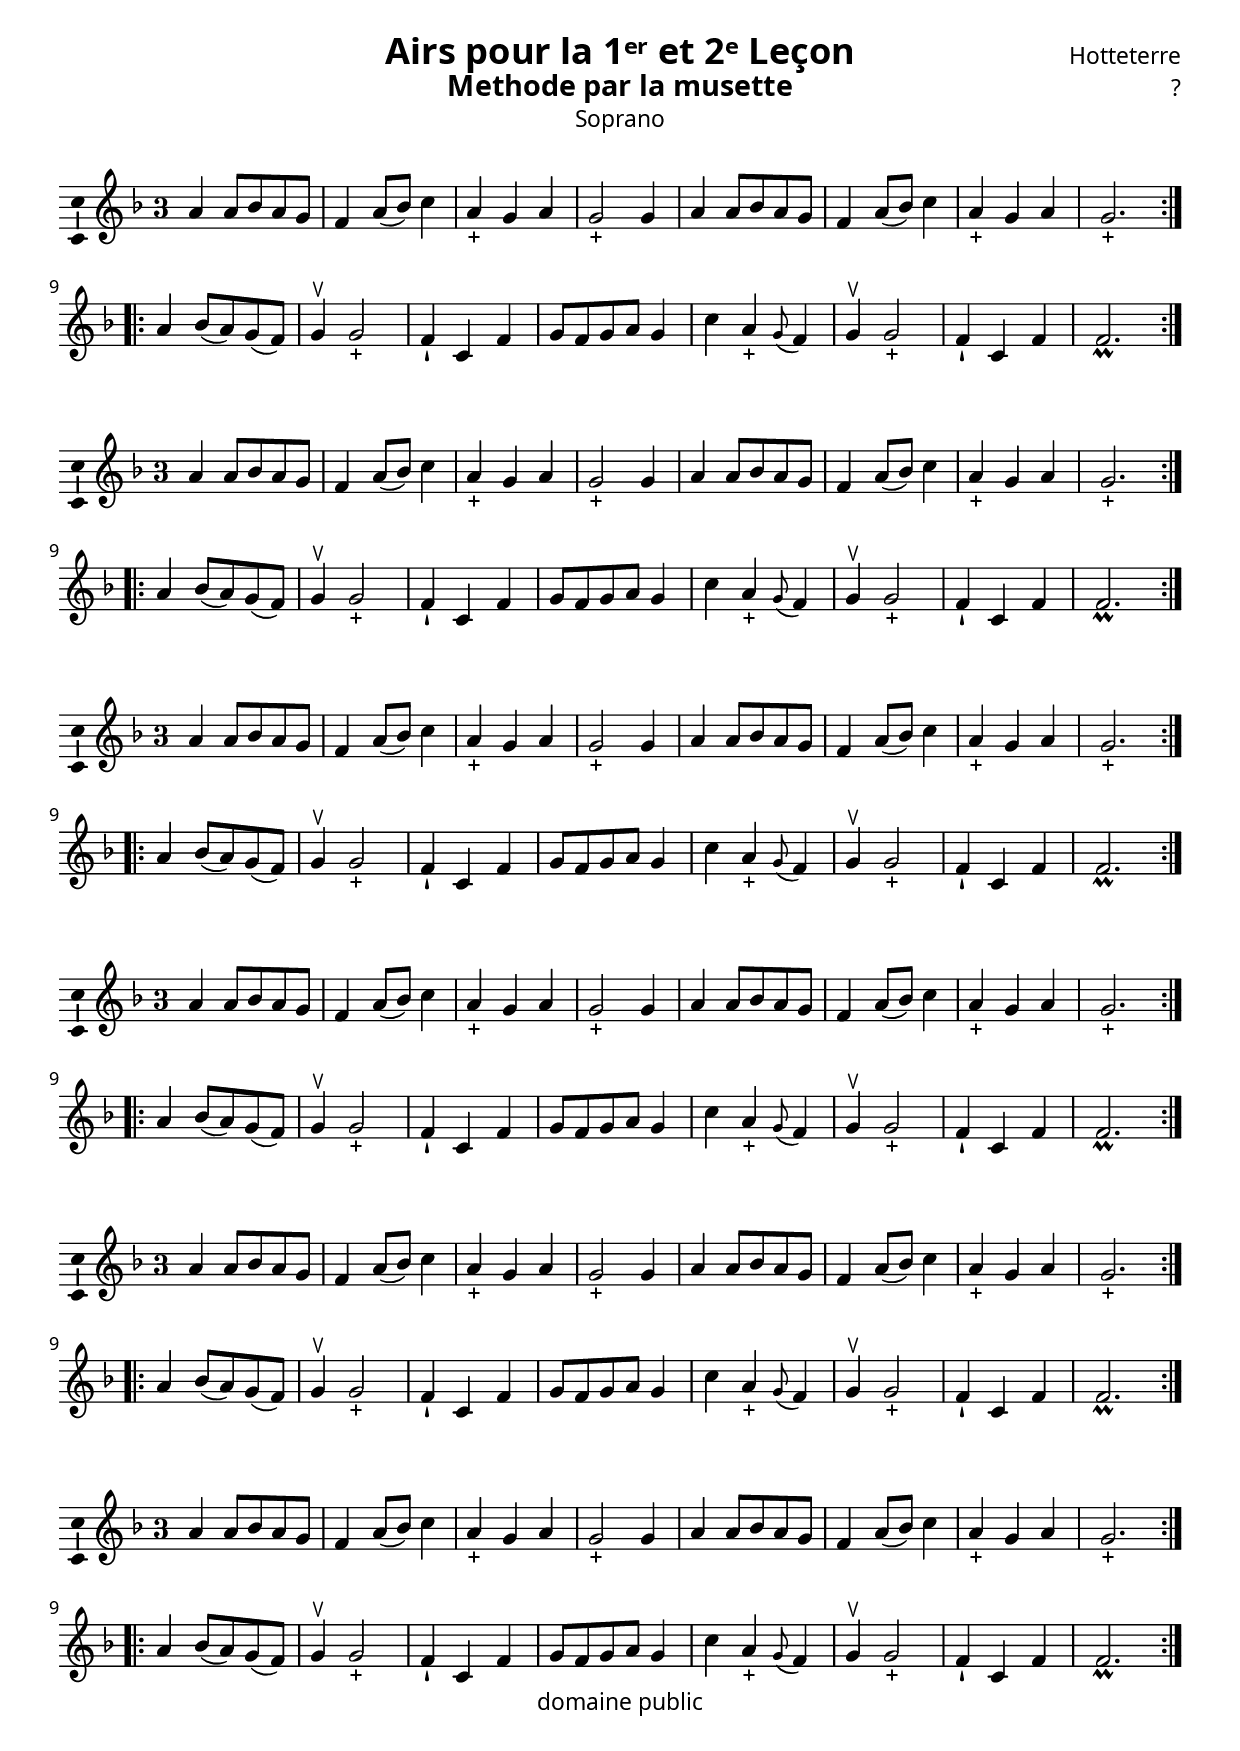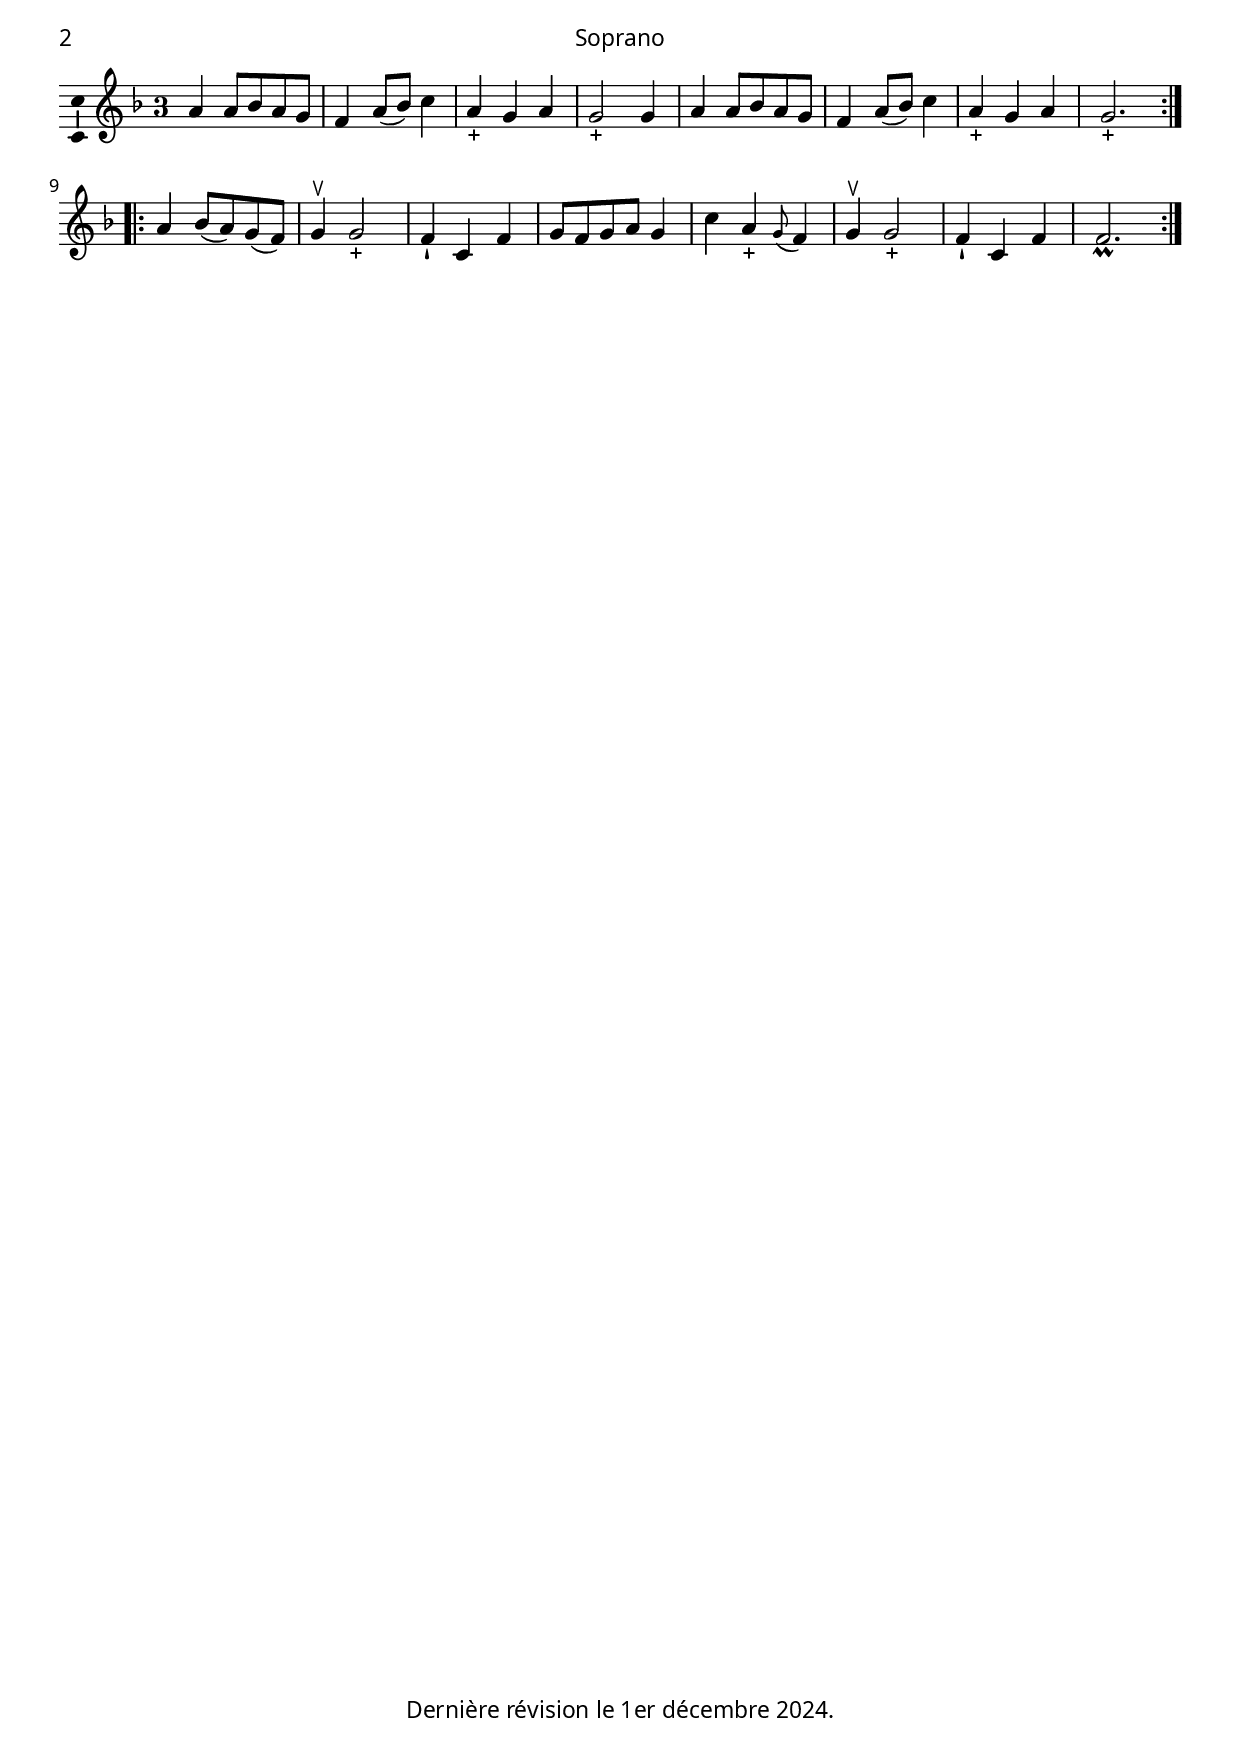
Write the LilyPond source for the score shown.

\version "2.24.1"
\include "stemside.ily"

\book {
  \bookpart {
    \include "layout.ily"
    \header {
      arranger = "mise en page par Holger Peters"
composer = "Hotteterre"
opus = ""
subtitle ="Methode par la musette"
title = "Airs pour la 1ᵉʳ et 2ᵉ Leçon"
\include "../../revision_fr.ily"

      instrument = "Soprano"
    }
    \score {
  \header {
    arranger = "mise en page par Holger Peters"
composer = "Hotteterre"
opus = ""
subtitle ="Methode par la musette"
title = "Airs pour la 1ᵉʳ et 2ᵉ Leçon"
\include "../../revision_fr.ily"

  }
  \new Staff \with {
    midiInstrument = "recorder"
    \consists "Ambitus_engraver"
  } {
    <<
      {\clef violin \transpose g c
      {\once \override Staff.TimeSignature.style = #'single-digit
\time 3/4
\key c \major
\transpose c c'' {
  \repeat volta 2{
    e4 e8 f e d                   |
    c4 e8 (f) g4                  |
    e4\tre d e                    |
    d2\tre d4                     |
    e4 e8 f e d                   |
    c4 e8 (f) g4                  |
    e4\tre  d e                   |
    d2.\tre
  }
  \repeat volta 2 {
    e4 f8 (e) d (c)               |
    d4^\ltoe d2\tre               |
    c4_! g, c                     |
    d8 c d e d4                   |
    g4 e4\tre \appoggiatura d8 c4 |
    d4^\ltoe d2\tre               |
    c4_!  g, c                    |
    c2.\battement                 |
  }
  \fine
}
 }
    }
  >>
}
\layout { }
\midi { }
}

    \score {
  \header {
    arranger = "mise en page par Holger Peters"
composer = "Hotteterre"
opus = ""
subtitle ="Methode par la musette"
title = "Airs pour la 1ᵉʳ et 2ᵉ Leçon"
\include "../../revision_fr.ily"

  }
  \new Staff \with {
    midiInstrument = "recorder"
    \consists "Ambitus_engraver"
  } {
    <<
      {\clef violin \transpose g c
      {\once \override Staff.TimeSignature.style = #'single-digit
\time 3/4
\key c \major
\transpose c c'' {
  \repeat volta 2{
    e4 e8 f e d                   |
    c4 e8 (f) g4                  |
    e4\tre d e                    |
    d2\tre d4                     |
    e4 e8 f e d                   |
    c4 e8 (f) g4                  |
    e4\tre  d e                   |
    d2.\tre
  }
  \repeat volta 2 {
    e4 f8 (e) d (c)               |
    d4^\ltoe d2\tre               |
    c4_! g, c                     |
    d8 c d e d4                   |
    g4 e4\tre \appoggiatura d8 c4 |
    d4^\ltoe d2\tre               |
    c4_!  g, c                    |
    c2.\battement                 |
  }
  \fine
}
 }
    }
  >>
}
\layout { }
\midi { }
}

    \score {
  \header {
    arranger = "mise en page par Holger Peters"
composer = "Hotteterre"
opus = ""
subtitle ="Methode par la musette"
title = "Airs pour la 1ᵉʳ et 2ᵉ Leçon"
\include "../../revision_fr.ily"

  }
  \new Staff \with {
    midiInstrument = "recorder"
    \consists "Ambitus_engraver"
  } {
    <<
      {\clef violin \transpose g c
      {\once \override Staff.TimeSignature.style = #'single-digit
\time 3/4
\key c \major
\transpose c c'' {
  \repeat volta 2{
    e4 e8 f e d                   |
    c4 e8 (f) g4                  |
    e4\tre d e                    |
    d2\tre d4                     |
    e4 e8 f e d                   |
    c4 e8 (f) g4                  |
    e4\tre  d e                   |
    d2.\tre
  }
  \repeat volta 2 {
    e4 f8 (e) d (c)               |
    d4^\ltoe d2\tre               |
    c4_! g, c                     |
    d8 c d e d4                   |
    g4 e4\tre \appoggiatura d8 c4 |
    d4^\ltoe d2\tre               |
    c4_!  g, c                    |
    c2.\battement                 |
  }
  \fine
}
 }
    }
  >>
}
\layout { }
\midi { }
}

    \score {
  \header {
    arranger = "mise en page par Holger Peters"
composer = "Hotteterre"
opus = ""
subtitle ="Methode par la musette"
title = "Airs pour la 1ᵉʳ et 2ᵉ Leçon"
\include "../../revision_fr.ily"

  }
  \new Staff \with {
    midiInstrument = "recorder"
    \consists "Ambitus_engraver"
  } {
    <<
      {\clef violin \transpose g c
      {\once \override Staff.TimeSignature.style = #'single-digit
\time 3/4
\key c \major
\transpose c c'' {
  \repeat volta 2{
    e4 e8 f e d                   |
    c4 e8 (f) g4                  |
    e4\tre d e                    |
    d2\tre d4                     |
    e4 e8 f e d                   |
    c4 e8 (f) g4                  |
    e4\tre  d e                   |
    d2.\tre
  }
  \repeat volta 2 {
    e4 f8 (e) d (c)               |
    d4^\ltoe d2\tre               |
    c4_! g, c                     |
    d8 c d e d4                   |
    g4 e4\tre \appoggiatura d8 c4 |
    d4^\ltoe d2\tre               |
    c4_!  g, c                    |
    c2.\battement                 |
  }
  \fine
}
 }
    }
  >>
}
\layout { }
\midi { }
}

    \score {
  \header {
    arranger = "mise en page par Holger Peters"
composer = "Hotteterre"
opus = ""
subtitle ="Methode par la musette"
title = "Airs pour la 1ᵉʳ et 2ᵉ Leçon"
\include "../../revision_fr.ily"

  }
  \new Staff \with {
    midiInstrument = "recorder"
    \consists "Ambitus_engraver"
  } {
    <<
      {\clef violin \transpose g c
      {\once \override Staff.TimeSignature.style = #'single-digit
\time 3/4
\key c \major
\transpose c c'' {
  \repeat volta 2{
    e4 e8 f e d                   |
    c4 e8 (f) g4                  |
    e4\tre d e                    |
    d2\tre d4                     |
    e4 e8 f e d                   |
    c4 e8 (f) g4                  |
    e4\tre  d e                   |
    d2.\tre
  }
  \repeat volta 2 {
    e4 f8 (e) d (c)               |
    d4^\ltoe d2\tre               |
    c4_! g, c                     |
    d8 c d e d4                   |
    g4 e4\tre \appoggiatura d8 c4 |
    d4^\ltoe d2\tre               |
    c4_!  g, c                    |
    c2.\battement                 |
  }
  \fine
}
 }
    }
  >>
}
\layout { }
\midi { }
}

    \score {
  \header {
    arranger = "mise en page par Holger Peters"
composer = "Hotteterre"
opus = ""
subtitle ="Methode par la musette"
title = "Airs pour la 1ᵉʳ et 2ᵉ Leçon"
\include "../../revision_fr.ily"

  }
  \new Staff \with {
    midiInstrument = "recorder"
    \consists "Ambitus_engraver"
  } {
    <<
      {\clef violin \transpose g c
      {\once \override Staff.TimeSignature.style = #'single-digit
\time 3/4
\key c \major
\transpose c c'' {
  \repeat volta 2{
    e4 e8 f e d                   |
    c4 e8 (f) g4                  |
    e4\tre d e                    |
    d2\tre d4                     |
    e4 e8 f e d                   |
    c4 e8 (f) g4                  |
    e4\tre  d e                   |
    d2.\tre
  }
  \repeat volta 2 {
    e4 f8 (e) d (c)               |
    d4^\ltoe d2\tre               |
    c4_! g, c                     |
    d8 c d e d4                   |
    g4 e4\tre \appoggiatura d8 c4 |
    d4^\ltoe d2\tre               |
    c4_!  g, c                    |
    c2.\battement                 |
  }
  \fine
}
 }
    }
  >>
}
\layout { }
\midi { }
}

    \score {
  \header {
    arranger = "mise en page par Holger Peters"
composer = "Hotteterre"
opus = ""
subtitle ="Methode par la musette"
title = "Airs pour la 1ᵉʳ et 2ᵉ Leçon"
\include "../../revision_fr.ily"

  }
  \new Staff \with {
    midiInstrument = "recorder"
    \consists "Ambitus_engraver"
  } {
    <<
      {\clef violin \transpose g c
      {\once \override Staff.TimeSignature.style = #'single-digit
\time 3/4
\key c \major
\transpose c c'' {
  \repeat volta 2{
    e4 e8 f e d                   |
    c4 e8 (f) g4                  |
    e4\tre d e                    |
    d2\tre d4                     |
    e4 e8 f e d                   |
    c4 e8 (f) g4                  |
    e4\tre  d e                   |
    d2.\tre
  }
  \repeat volta 2 {
    e4 f8 (e) d (c)               |
    d4^\ltoe d2\tre               |
    c4_! g, c                     |
    d8 c d e d4                   |
    g4 e4\tre \appoggiatura d8 c4 |
    d4^\ltoe d2\tre               |
    c4_!  g, c                    |
    c2.\battement                 |
  }
  \fine
}
 }
    }
  >>
}
\layout { }
\midi { }
}

  }
}
% vim:sw=2:ts=2:et:
